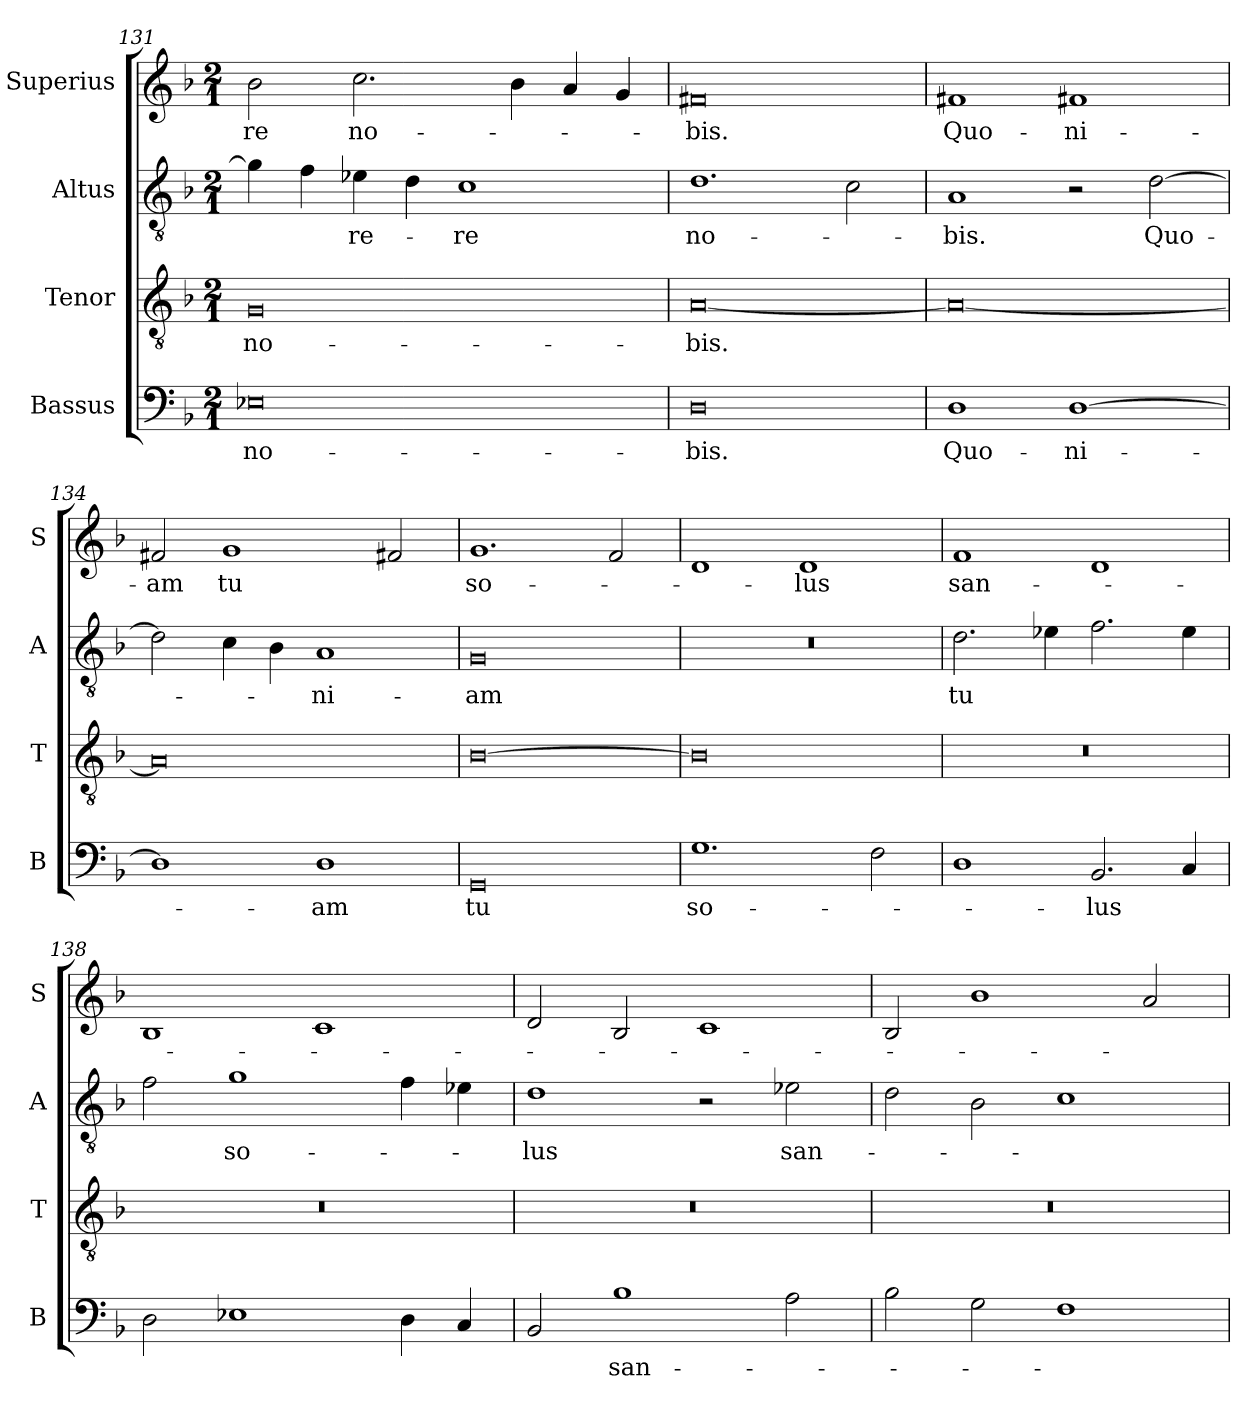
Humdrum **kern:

**kern	**text	**kern	**text	**kern	**text	**kern	**text
*part4	*part4	*part3	*part3	*part2	*part2	*part1	*part1
*staff4	*staff4	*staff3	*staff3	*staff2	*staff2	*staff1	*staff1
*I"Bassus	*	*I"Tenor	*	*I"Altus	*	*I"Superius	*
*I'B	*	*I'T	*	*I'A	*	*I'S	*
*clefF4	*	*clefGv2	*	*clefGv2	*	*clefG2	*
*k[b-]	*	*k[b-]	*	*k[b-]	*	*k[b-]	*
*M2/1	*	*M2/1	*	*M2/1	*	*M2/1	*
=131	=131	=131	=131	=131	=131	=131	=131
!	!	!	!LO:LY:i	!	!	!	!
0E-X	no-	0G	no-	4g]	.	2b-	re
.	.	.	.	4f	.	.	.
!	!	!	!	!	!LO:LY:i	!	!
.	.	.	.	4e-X	-re-	2.cc	no-
.	.	.	.	4d	.	.	.
!	!	!	!	!	!LO:LY:i	!	!
.	.	.	.	1c	-re	.	.
.	.	.	.	.	.	4b-	.
.	.	.	.	.	.	4a	.
.	.	.	.	.	.	4g	.
=132	=132	=132	=132	=132	=132	=132	=132
!	!	!	!LO:LY:i	!	!	!	!
0D	-bis.	[0A	-bis.	1.d	no-	0f#X	-bis.
.	.	.	.	2c	.	.	.
=133	=133	=133	=133	=133	=133	=133	=133
1D	Quo-	0A_	.	1A	-bis.	1f#X	Quo-
[1D	-ni-	.	.	2r	.	1f#X	-ni-
.	.	.	.	[2d	Quo-	.	.
=134	=134	=134	=134	=134	=134	=134	=134
1D]	.	0A]	.	2d]	.	2f#X	-am
.	.	.	.	4c	.	1g	tu
.	.	.	.	4B-	.	.	.
1D	-am	.	.	1A	-ni-	.	.
.	.	.	.	.	.	2f#X	.
=135	=135	=135	=135	=135	=135	=135	=135
0GG	tu	[0B-	.	0G	-am	1.g	so-
.	.	.	.	.	.	2f	.
=136	=136	=136	=136	=136	=136	=136	=136
1.G	so-	0B-]	.	0r	.	1d	.
.	.	.	.	.	.	1d	-lus
2F	.	.	.	.	.	.	.
=137	=137	=137	=137	=137	=137	=137	=137
1D	.	0r	.	2.d	tu	1f	san-
.	.	.	.	4e-i	.	.	.
2.BB-	-lus	.	.	2.f	.	1d	.
4C	.	.	.	4e-i	.	.	.
=138	=138	=138	=138	=138	=138	=138	=138
2D	.	0r	.	2f	.	1B-	.
1E-X	.	.	.	1g	so-	.	.
.	.	.	.	.	.	1c	.
4D	.	.	.	4f	.	.	.
4C	.	.	.	4e-i	.	.	.
=139	=139	=139	=139	=139	=139	=139	=139
2BB-	.	0r	.	1d	-lus	2d	.
1B-	san-	.	.	.	.	2B-	.
.	.	.	.	2r	.	1c	.
2A	.	.	.	2e-X	san-	.	.
=140	=140	=140	=140	=140	=140	=140	=140
2B-	.	0r	.	2d	.	2B-	.
2G	.	.	.	2B-	.	1b-	.
1F	.	.	.	1c	.	.	.
.	.	.	.	.	.	2a	.
=	=	=	=	=	=	=	=
*-	*-	*-	*-	*-	*-	*-	*-
